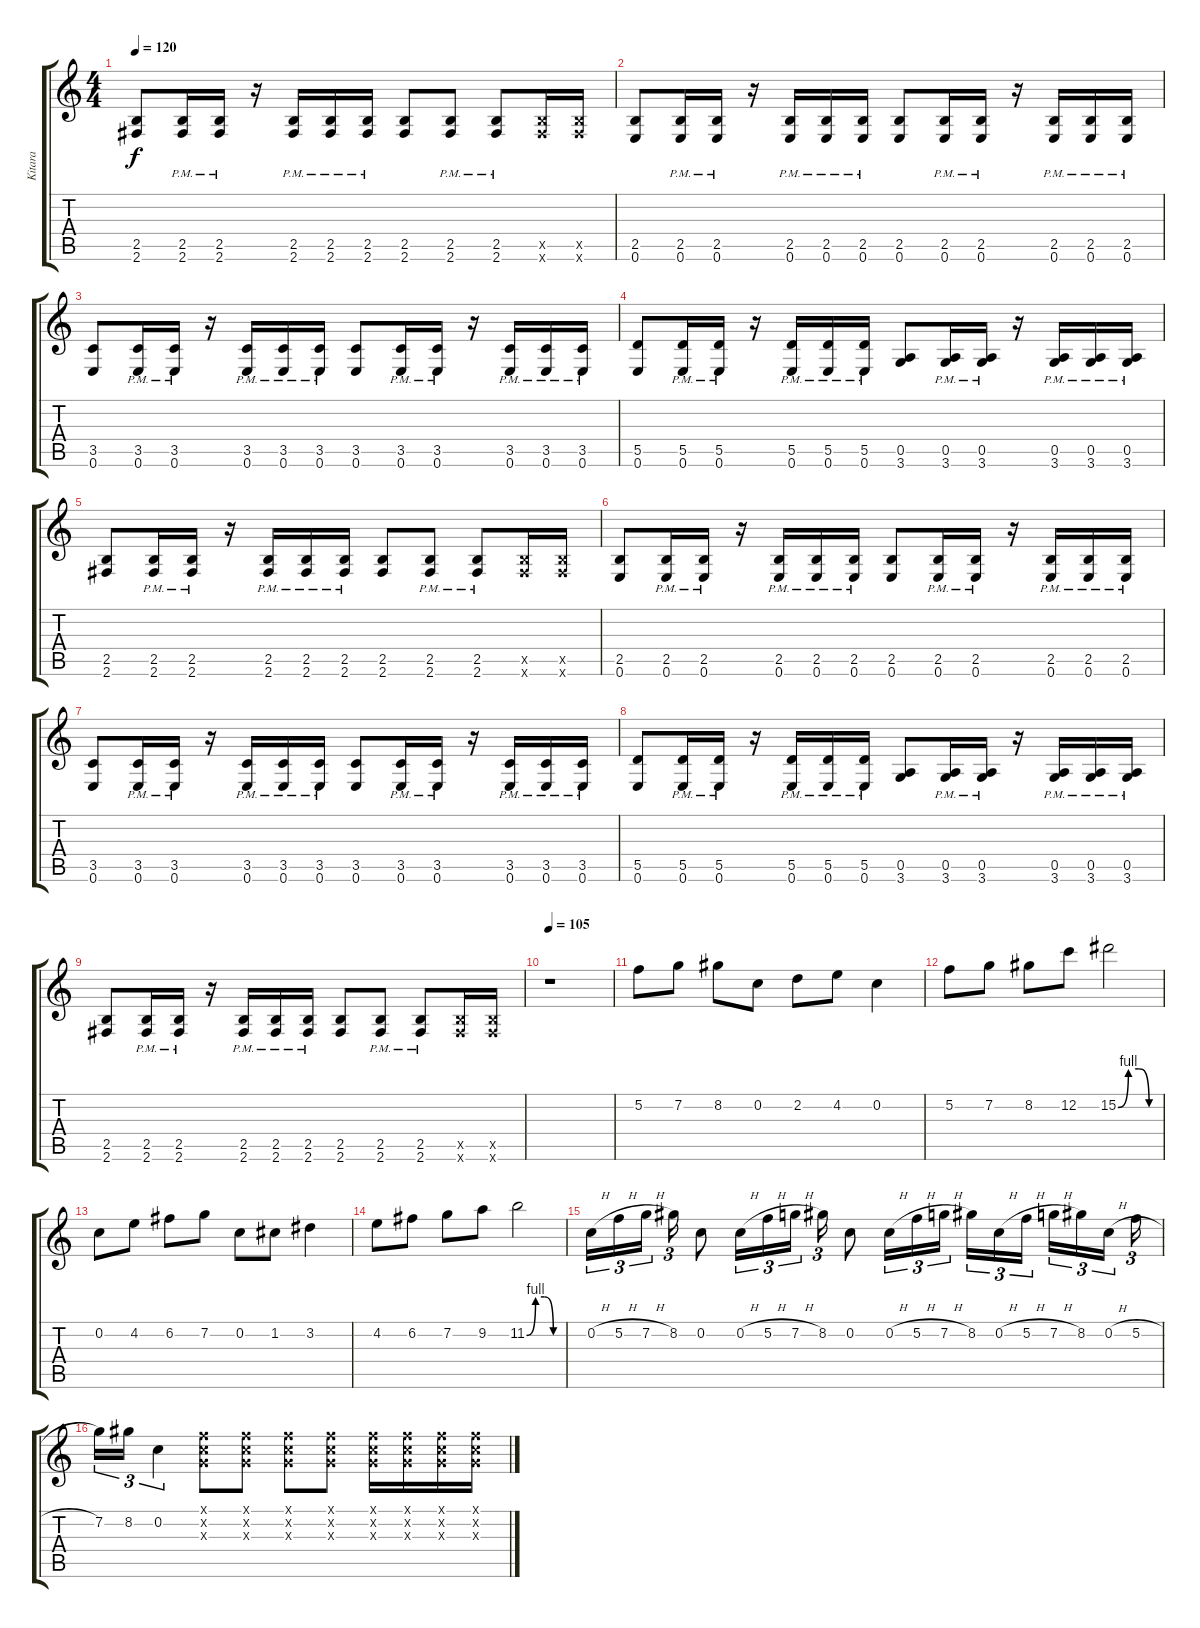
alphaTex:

\track ("Kitara" "Kitara") {instrument acousticguitarnylon}
\staff {score tabs}
\tuning (F4 C4 G3 D3 A2 E2) {hide}
\ts (4 4)
\tempo 120
\clef g2
\ks c
(2.5 2.6).8{dy f} (2.5{pm} 2.6).16 (2.5{pm} 2.6).16 r.16 (2.5{pm} 2.6).16 (2.5{pm} 2.6).16 (2.5{pm} 2.6).16 (2.5 2.6).8 (2.5{pm} 2.6).8 (2.5{pm} 2.6).8 (2.5{x} 2.6{x}).16 (2.5{x} 2.6{x}).16 |
(2.5 0.6).8 (2.5{pm} 0.6{pm}).16 (2.5{pm} 0.6{pm}).16 r.16 (2.5{pm} 0.6{pm}).16 (2.5{pm} 0.6{pm}).16 (2.5{pm} 0.6{pm}).16 (2.5 0.6).8 (2.5{pm} 0.6{pm}).16 (2.5{pm} 0.6{pm}).16 r.16 (2.5{pm} 0.6{pm}).16 (2.5{pm} 0.6{pm}).16 (2.5{pm} 0.6{pm}).16 |
(3.5 0.6).8 (3.5{pm} 0.6{pm}).16 (3.5{pm} 0.6{pm}).16 r.16 (3.5{pm} 0.6{pm}).16 (3.5{pm} 0.6{pm}).16 (3.5{pm} 0.6{pm}).16 (3.5 0.6).8 (3.5{pm} 0.6{pm}).16 (3.5{pm} 0.6{pm}).16 r.16 (3.5{pm} 0.6{pm}).16 (3.5{pm} 0.6{pm}).16 (3.5{pm} 0.6{pm}).16 |
(5.5 0.6).8 (5.5{pm} 0.6).16 (5.5{pm} 0.6).16 r.16 (5.5{pm} 0.6).16 (5.5{pm} 0.6).16 (5.5{pm} 0.6).16 (0.5 3.6).8 (0.5{pm} 3.6).16 (0.5{pm} 3.6).16 r.16 (0.5{pm} 3.6).16 (0.5{pm} 3.6).16 (0.5{pm} 3.6).16 |
(2.5 2.6).8 (2.5{pm} 2.6).16 (2.5{pm} 2.6).16 r.16 (2.5{pm} 2.6).16 (2.5{pm} 2.6).16 (2.5{pm} 2.6).16 (2.5 2.6).8 (2.5{pm} 2.6).8 (2.5{pm} 2.6).8 (2.5{x} 2.6{x}).16 (2.5{x} 2.6{x}).16 |
(2.5 0.6).8 (2.5{pm} 0.6{pm}).16 (2.5{pm} 0.6{pm}).16 r.16 (2.5{pm} 0.6{pm}).16 (2.5{pm} 0.6{pm}).16 (2.5{pm} 0.6{pm}).16 (2.5 0.6).8 (2.5{pm} 0.6{pm}).16 (2.5{pm} 0.6{pm}).16 r.16 (2.5{pm} 0.6{pm}).16 (2.5{pm} 0.6{pm}).16 (2.5{pm} 0.6{pm}).16 |
(3.5 0.6).8 (3.5{pm} 0.6{pm}).16 (3.5{pm} 0.6{pm}).16 r.16 (3.5{pm} 0.6{pm}).16 (3.5{pm} 0.6{pm}).16 (3.5{pm} 0.6{pm}).16 (3.5 0.6).8 (3.5{pm} 0.6{pm}).16 (3.5{pm} 0.6{pm}).16 r.16 (3.5{pm} 0.6{pm}).16 (3.5{pm} 0.6{pm}).16 (3.5{pm} 0.6{pm}).16 |
(5.5 0.6).8 (5.5{pm} 0.6).16 (5.5{pm} 0.6).16 r.16 (5.5{pm} 0.6).16 (5.5{pm} 0.6).16 (5.5{pm} 0.6).16 (0.5 3.6).8 (0.5{pm} 3.6).16 (0.5{pm} 3.6).16 r.16 (0.5{pm} 3.6).16 (0.5{pm} 3.6).16 (0.5{pm} 3.6).16 |
(2.5 2.6).8 (2.5{pm} 2.6).16 (2.5{pm} 2.6).16 r.16 (2.5{pm} 2.6).16 (2.5{pm} 2.6).16 (2.5{pm} 2.6).16 (2.5 2.6).8 (2.5{pm} 2.6).8 (2.5{pm} 2.6).8 (2.5{x} 2.6{x}).16 (2.5{x} 2.6{x}).16 |
\tempo 105
r.1{instrument electricguitarjazz} |
5.2.8 7.2.8 8.2.8 0.2.8 2.2.8 4.2.8 0.2.4 |
5.2.8 7.2.8 8.2.8 12.2.8 15.2{be (custom 0 0 15 4 30 4 45 0 60 0)}.2 |
0.2.8 4.2.8 6.2.8 7.2.8 0.2.8 1.2.8 3.2.4 |
4.2.8 6.2.8 7.2.8 9.2.8 11.2{be (custom 0 0 15 4 30 4 45 0 60 0)}.2 |
0.2{h}.16{tu (3 2)} 5.2{h}.16{tu (3 2)} 7.2{h}.16{tu (3 2)} 8.2.16{tu (3 2)} 0.2.8 0.2{h}.16{tu (3 2)} 5.2{h}.16{tu (3 2)} 7.2{h}.16{tu (3 2)} 8.2.16{tu (3 2)} 0.2.8 0.2{h}.16{tu (3 2)} 5.2{h}.16{tu (3 2)} 7.2{h}.16{tu (3 2)} 8.2.16{tu (3 2)} 0.2{h}.16{tu (3 2)} 5.2{h}.16{tu (3 2)} 7.2{h}.16{tu (3 2)} 8.2.16{tu (3 2)} 0.2{h}.16{tu (3 2)} 5.2{h}.16{tu (3 2)} |
7.2.16{tu (3 2)} 8.2.16{tu (3 2)} 0.2.4{tu (3 2)} (0.1{x} 0.2{x} 0.3{x}).8 (0.1{x} 0.2{x} 0.3{x}).8 (0.1{x} 0.2{x} 0.3{x}).8 (0.1{x} 0.2{x} 0.3{x}).8 (0.1{x} 0.2{x} 0.3{x}).16 (0.1{x} 0.2{x} 0.3{x}).16 (0.1{x} 0.2{x} 0.3{x}).16 (0.1{x} 0.2{x} 0.3{x}).16
